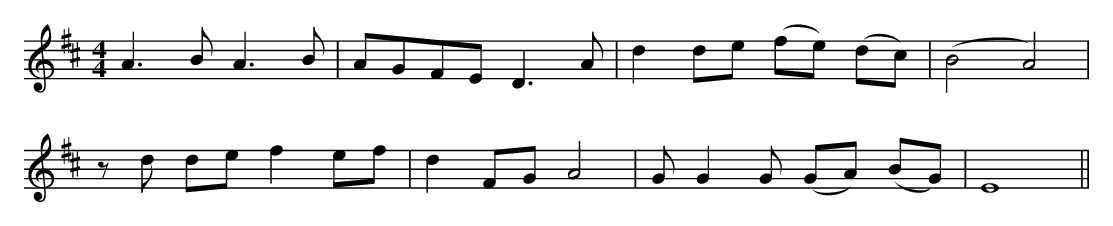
X:1
M:4/4
K:D
A3B A3B|AGFE D3A|d2de (fe) (dc)|(B4 A4)|
zd de f2ef|d2FG A4|GG2G (GA) (BG)|E8||
